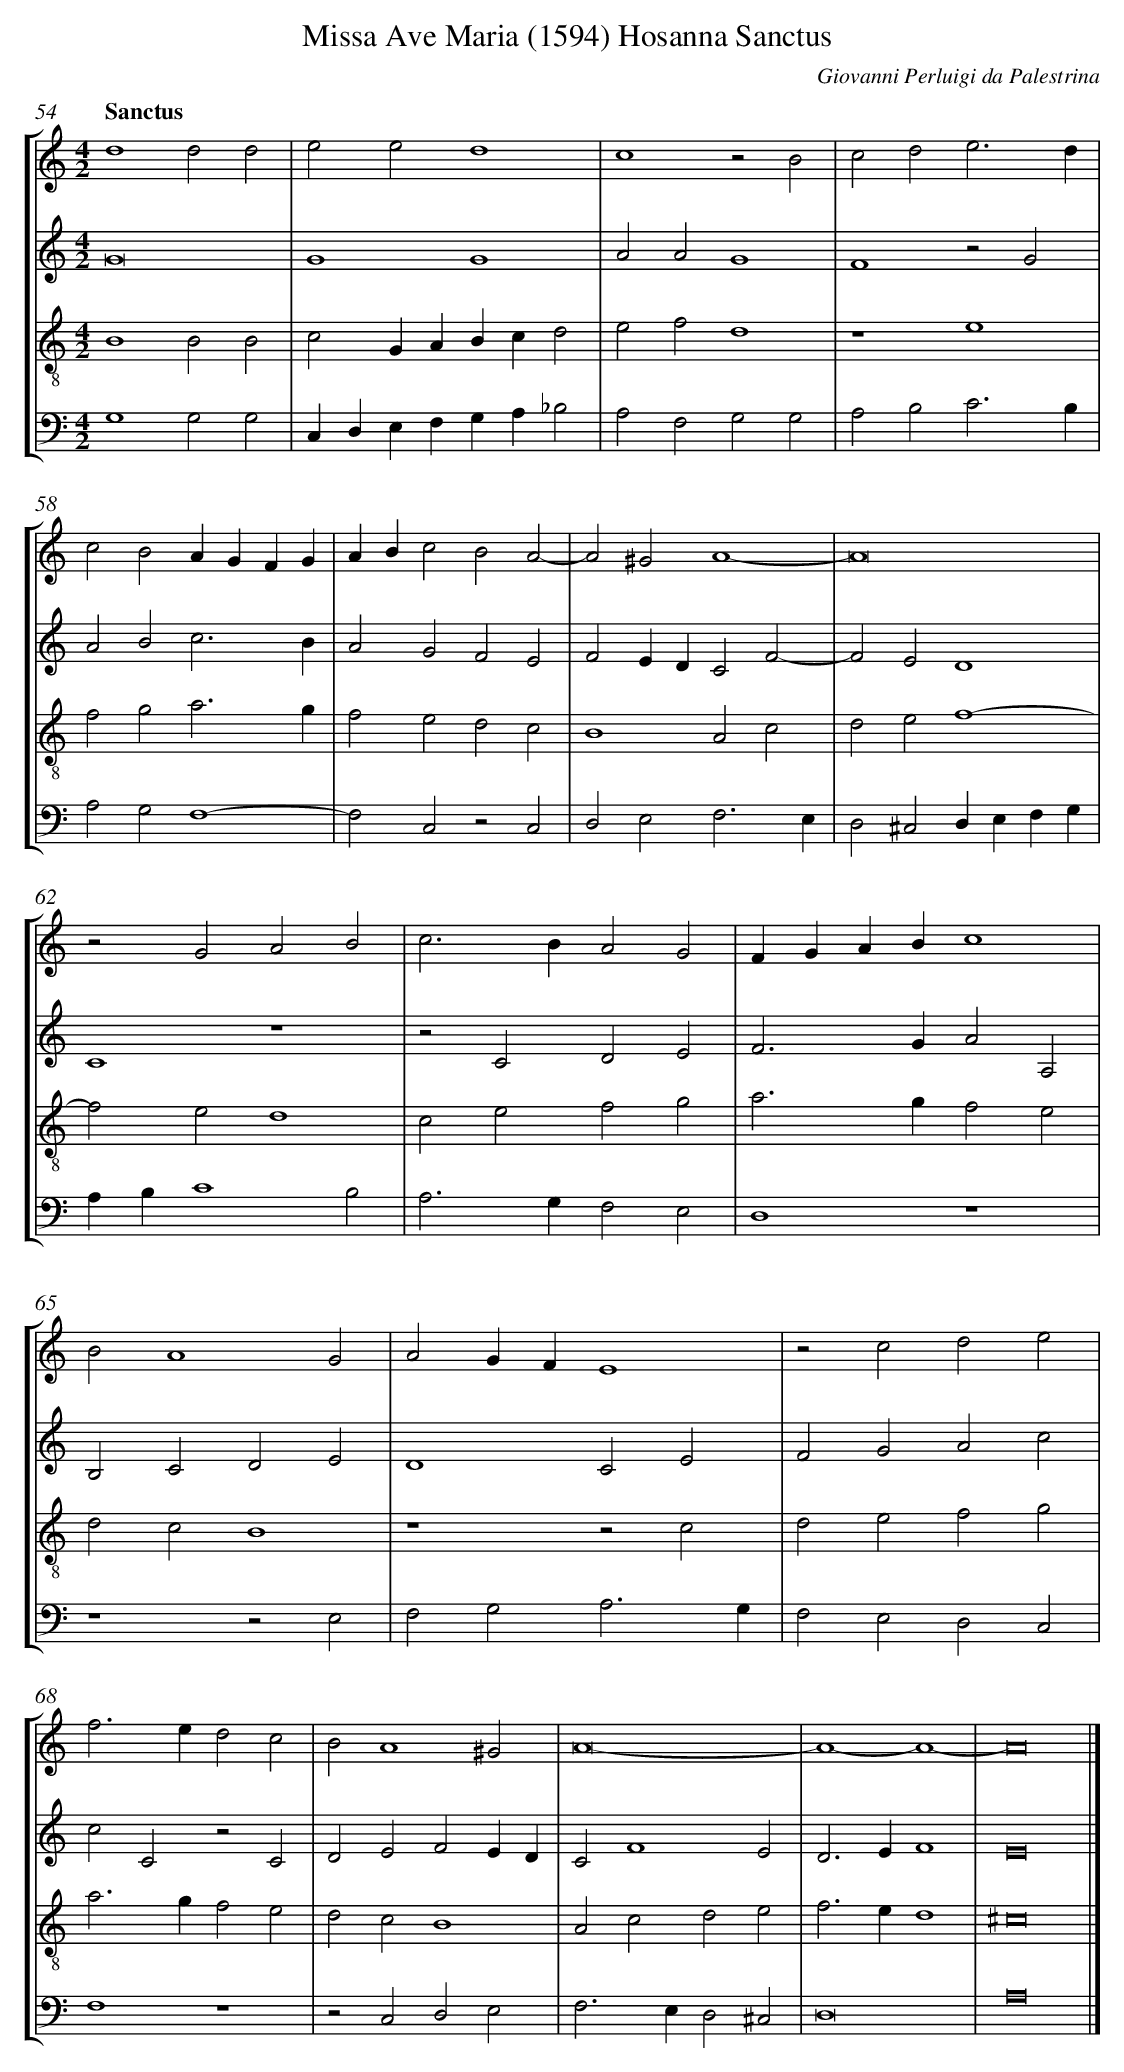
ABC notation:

X:1
T: Missa Ave Maria (1594) Hosanna Sanctus
C: Giovanni Perluigi da Palestrina
L: 1/4
M: 4/2
Q: "Sanctus"
%%staves [1 2 3 4]
V: 1 clef=treble
V: 2 clef=treble
V: 3 clef=treble-8
V: 4 clef=bass
K: C
[V:1] d4d2d2 |
[V:2] G8 |
[V:3] B4B2B2 |
[V:4] G,4G,2G,2 |
[V:1] e2e2d4 |
[V:2] G4G4 |
[V:3] c2GABcd2 |
[V:4] C,D,E,F,G,A,_B,2 |
[V:1] c4z2B2 |
[V:2] A2A2G4 |
[V:3] e2f2d4 |
[V:4] A,2F,2G,2G,2 |
[V:1] c2d2e3d |
[V:2] F4z2G2 |
[V:3] z4e4 |
[V:4] A,2B,2C3B, |
[V:1] c2B2AGFG |
[V:2] A2B2c3B |
[V:3] f2g2a3g |
[V:4] A,2G,2F,4- |
[V:1] ABc2B2A2- |
[V:2] A2G2F2E2 |
[V:3] f2e2d2c2 |
[V:4] F,2C,2z2C,2 |
[V:1] A2^G2A4- |
[V:2] F2EDC2F2- |
[V:3] B4A2c2 |
[V:4] D,2E,2F,3E, |
[V:1] A8 |
[V:2] F2E2D4 |
[V:3] d2e2f4- |
[V:4] D,2^C,2D,E,F,G, |
[V:1] z2G2A2B2 |
[V:2] C4z4 |
[V:3] f2e2d4 |
[V:4] A,B,C4B,2 |
[V:1] c2>B2A2G2 |
[V:2] z2C2D2E2 |
[V:3] c2e2f2g2 |
[V:4] A,2>G,2F,2E,2 |
[V:1] FGABc4 |
[V:2] F2>G2A2A,2 |
[V:3] a2>g2f2e2 |
[V:4] D,4z4 |
[V:1] B2A4G2 |
[V:2] B,2C2D2E2 |
[V:3] d2c2B4 |
[V:4] z4z2E,2 |
[V:1] A2GFE4 |
[V:2] D4C2E2 |
[V:3] z4z2c2 |
[V:4] F,2G,2A,3G, |
[V:1] z2c2d2e2 |
[V:2] F2G2A2c2 |
[V:3] d2e2f2g2 |
[V:4] F,2E,2D,2C,2 |
[V:1] f2>e2d2c2 |
[V:2] c2C2z2C2 |
[V:3] a2>g2f2e2 |
[V:4] F,4z4 |
[V:1] B2A4^G2 |
[V:2] D2E2F2ED |
[V:3] d2c2B4 |
[V:4] z2C,2D,2E,2 |
[V:1] A8- |
[V:2] C2F4E2 |
[V:3] A2c2d2e2 |
[V:4] F,2>E,2D,2^C,2 |
[V:1] A4-A4- |
[V:2] D2>E2F4 |
[V:3] f2>e2d4 |
[V:4] D,8 |
[V:1] A8 |]
[V:2] E8 |]
[V:3] ^c8 |]
[V:4] A,8 |]
